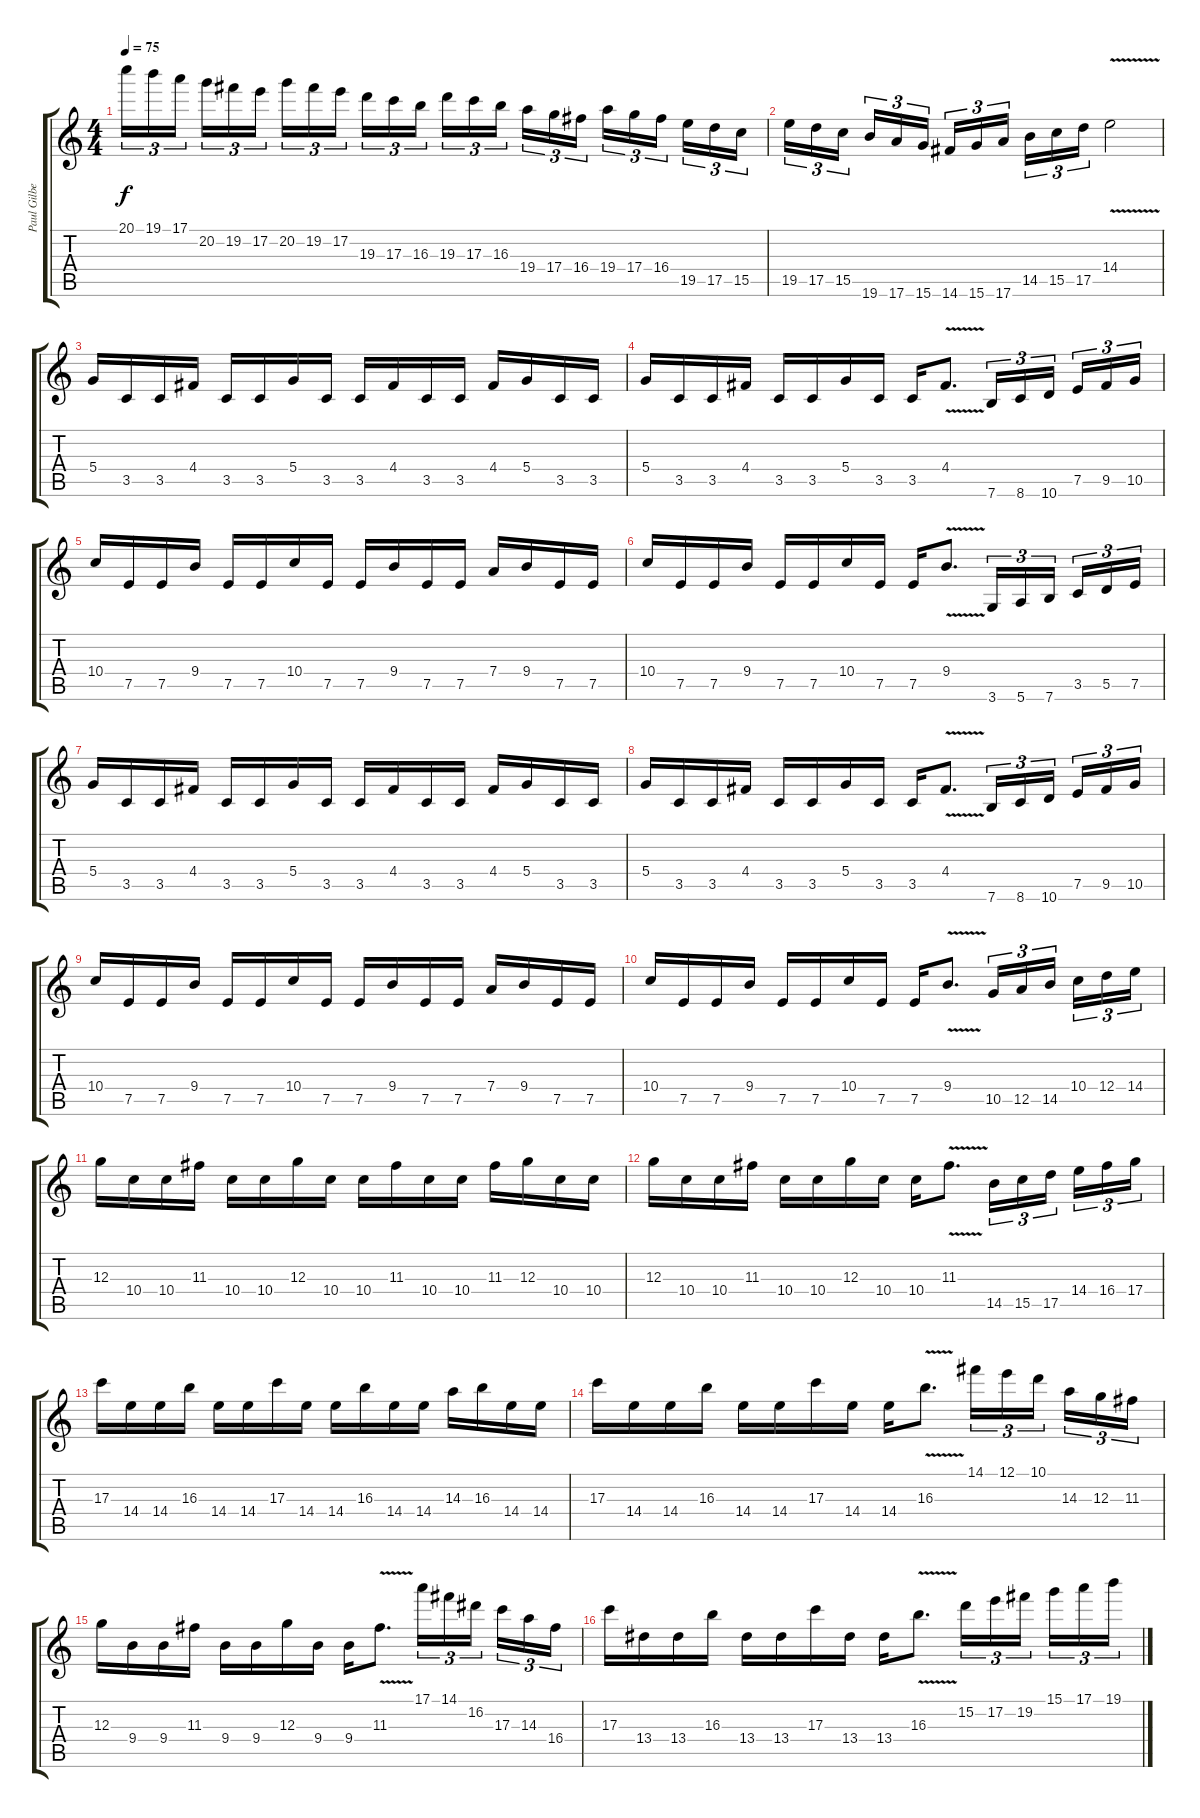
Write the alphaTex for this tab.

\track ("Paul Gilbert" "Paul Gilbe") {instrument overdrivenguitar}
\staff {score tabs}
\tuning (E4 B3 G3 D3 A2 E2) {hide}
\ts (4 4)
\tempo 75
\clef g2
\ks c
20.1.16{tu (3 2) dy f} 19.1.16{tu (3 2)} 17.1.16{tu (3 2) beam splitsecondary} 20.2.16{tu (3 2)} 19.2.16{tu (3 2)} 17.2.16{tu (3 2)} 20.2.16{tu (3 2)} 19.2.16{tu (3 2)} 17.2.16{tu (3 2) beam splitsecondary} 19.3.16{tu (3 2)} 17.3.16{tu (3 2)} 16.3.16{tu (3 2)} 19.3.16{tu (3 2)} 17.3.16{tu (3 2)} 16.3.16{tu (3 2) beam splitsecondary} 19.4.16{tu (3 2)} 17.4.16{tu (3 2)} 16.4.16{tu (3 2)} 19.4.16{tu (3 2)} 17.4.16{tu (3 2)} 16.4.16{tu (3 2) beam splitsecondary} 19.5.16{tu (3 2)} 17.5.16{tu (3 2)} 15.5.16{tu (3 2)} |
19.5.16{tu (3 2)} 17.5.16{tu (3 2)} 15.5.16{tu (3 2) beam splitsecondary} 19.6.16{tu (3 2)} 17.6.16{tu (3 2)} 15.6.16{tu (3 2)} 14.6.16{tu (3 2)} 15.6.16{tu (3 2)} 17.6.16{tu (3 2) beam splitsecondary} 14.5.16{tu (3 2)} 15.5.16{tu (3 2)} 17.5.16{tu (3 2)} 14.4{v}.2 |
5.4.16 3.5.16 3.5.16 4.4.16 3.5.16 3.5.16 5.4.16 3.5.16 3.5.16 4.4.16 3.5.16 3.5.16 4.4.16 5.4.16 3.5.16 3.5.16 |
5.4.16 3.5.16 3.5.16 4.4.16 3.5.16 3.5.16 5.4.16 3.5.16 3.5.16 4.4{v}.8{d} 7.6.16{tu (3 2)} 8.6.16{tu (3 2)} 10.6.16{tu (3 2) beam splitsecondary} 7.5.16{tu (3 2)} 9.5.16{tu (3 2)} 10.5.16{tu (3 2)} |
10.4.16 7.5.16 7.5.16 9.4.16 7.5.16 7.5.16 10.4.16 7.5.16 7.5.16 9.4.16 7.5.16 7.5.16 7.4.16 9.4.16 7.5.16 7.5.16 |
10.4.16 7.5.16 7.5.16 9.4.16 7.5.16 7.5.16 10.4.16 7.5.16 7.5.16 9.4{v}.8{d} 3.6.16{tu (3 2)} 5.6.16{tu (3 2)} 7.6.16{tu (3 2) beam splitsecondary} 3.5.16{tu (3 2)} 5.5.16{tu (3 2)} 7.5.16{tu (3 2)} |
5.4.16 3.5.16 3.5.16 4.4.16 3.5.16 3.5.16 5.4.16 3.5.16 3.5.16 4.4.16 3.5.16 3.5.16 4.4.16 5.4.16 3.5.16 3.5.16 |
5.4.16 3.5.16 3.5.16 4.4.16 3.5.16 3.5.16 5.4.16 3.5.16 3.5.16 4.4{v}.8{d} 7.6.16{tu (3 2)} 8.6.16{tu (3 2)} 10.6.16{tu (3 2) beam splitsecondary} 7.5.16{tu (3 2)} 9.5.16{tu (3 2)} 10.5.16{tu (3 2)} |
10.4.16 7.5.16 7.5.16 9.4.16 7.5.16 7.5.16 10.4.16 7.5.16 7.5.16 9.4.16 7.5.16 7.5.16 7.4.16 9.4.16 7.5.16 7.5.16 |
10.4.16 7.5.16 7.5.16 9.4.16 7.5.16 7.5.16 10.4.16 7.5.16 7.5.16 9.4{v}.8{d} 10.5.16{tu (3 2)} 12.5.16{tu (3 2)} 14.5.16{tu (3 2) beam splitsecondary} 10.4.16{tu (3 2)} 12.4.16{tu (3 2)} 14.4.16{tu (3 2)} |
12.3.16 10.4.16 10.4.16 11.3.16 10.4.16 10.4.16 12.3.16 10.4.16 10.4.16 11.3.16 10.4.16 10.4.16 11.3.16 12.3.16 10.4.16 10.4.16 |
12.3.16 10.4.16 10.4.16 11.3.16 10.4.16 10.4.16 12.3.16 10.4.16 10.4.16 11.3{v}.8{d} 14.5.16{tu (3 2)} 15.5.16{tu (3 2)} 17.5.16{tu (3 2) beam splitsecondary} 14.4.16{tu (3 2)} 16.4.16{tu (3 2)} 17.4.16{tu (3 2)} |
17.3.16 14.4.16 14.4.16 16.3.16 14.4.16 14.4.16 17.3.16 14.4.16 14.4.16 16.3.16 14.4.16 14.4.16 14.3.16 16.3.16 14.4.16 14.4.16 |
17.3.16 14.4.16 14.4.16 16.3.16 14.4.16 14.4.16 17.3.16 14.4.16 14.4.16 16.3{v}.8{d} 14.1.16{tu (3 2)} 12.1.16{tu (3 2)} 10.1.16{tu (3 2) beam splitsecondary} 14.3.16{tu (3 2)} 12.3.16{tu (3 2)} 11.3.16{tu (3 2)} |
12.3.16 9.4.16 9.4.16 11.3.16 9.4.16 9.4.16 12.3.16 9.4.16 9.4.16 11.3{v}.8{d} 17.1.16{tu (3 2)} 14.1.16{tu (3 2)} 16.2.16{tu (3 2) beam splitsecondary} 17.3.16{tu (3 2)} 14.3.16{tu (3 2)} 16.4.16{tu (3 2)} |
17.3.16 13.4.16 13.4.16 16.3.16 13.4.16 13.4.16 17.3.16 13.4.16 13.4.16 16.3{v}.8{d} 15.2.16{tu (3 2)} 17.2.16{tu (3 2)} 19.2.16{tu (3 2) beam splitsecondary} 15.1.16{tu (3 2)} 17.1.16{tu (3 2)} 19.1.16{tu (3 2)}
